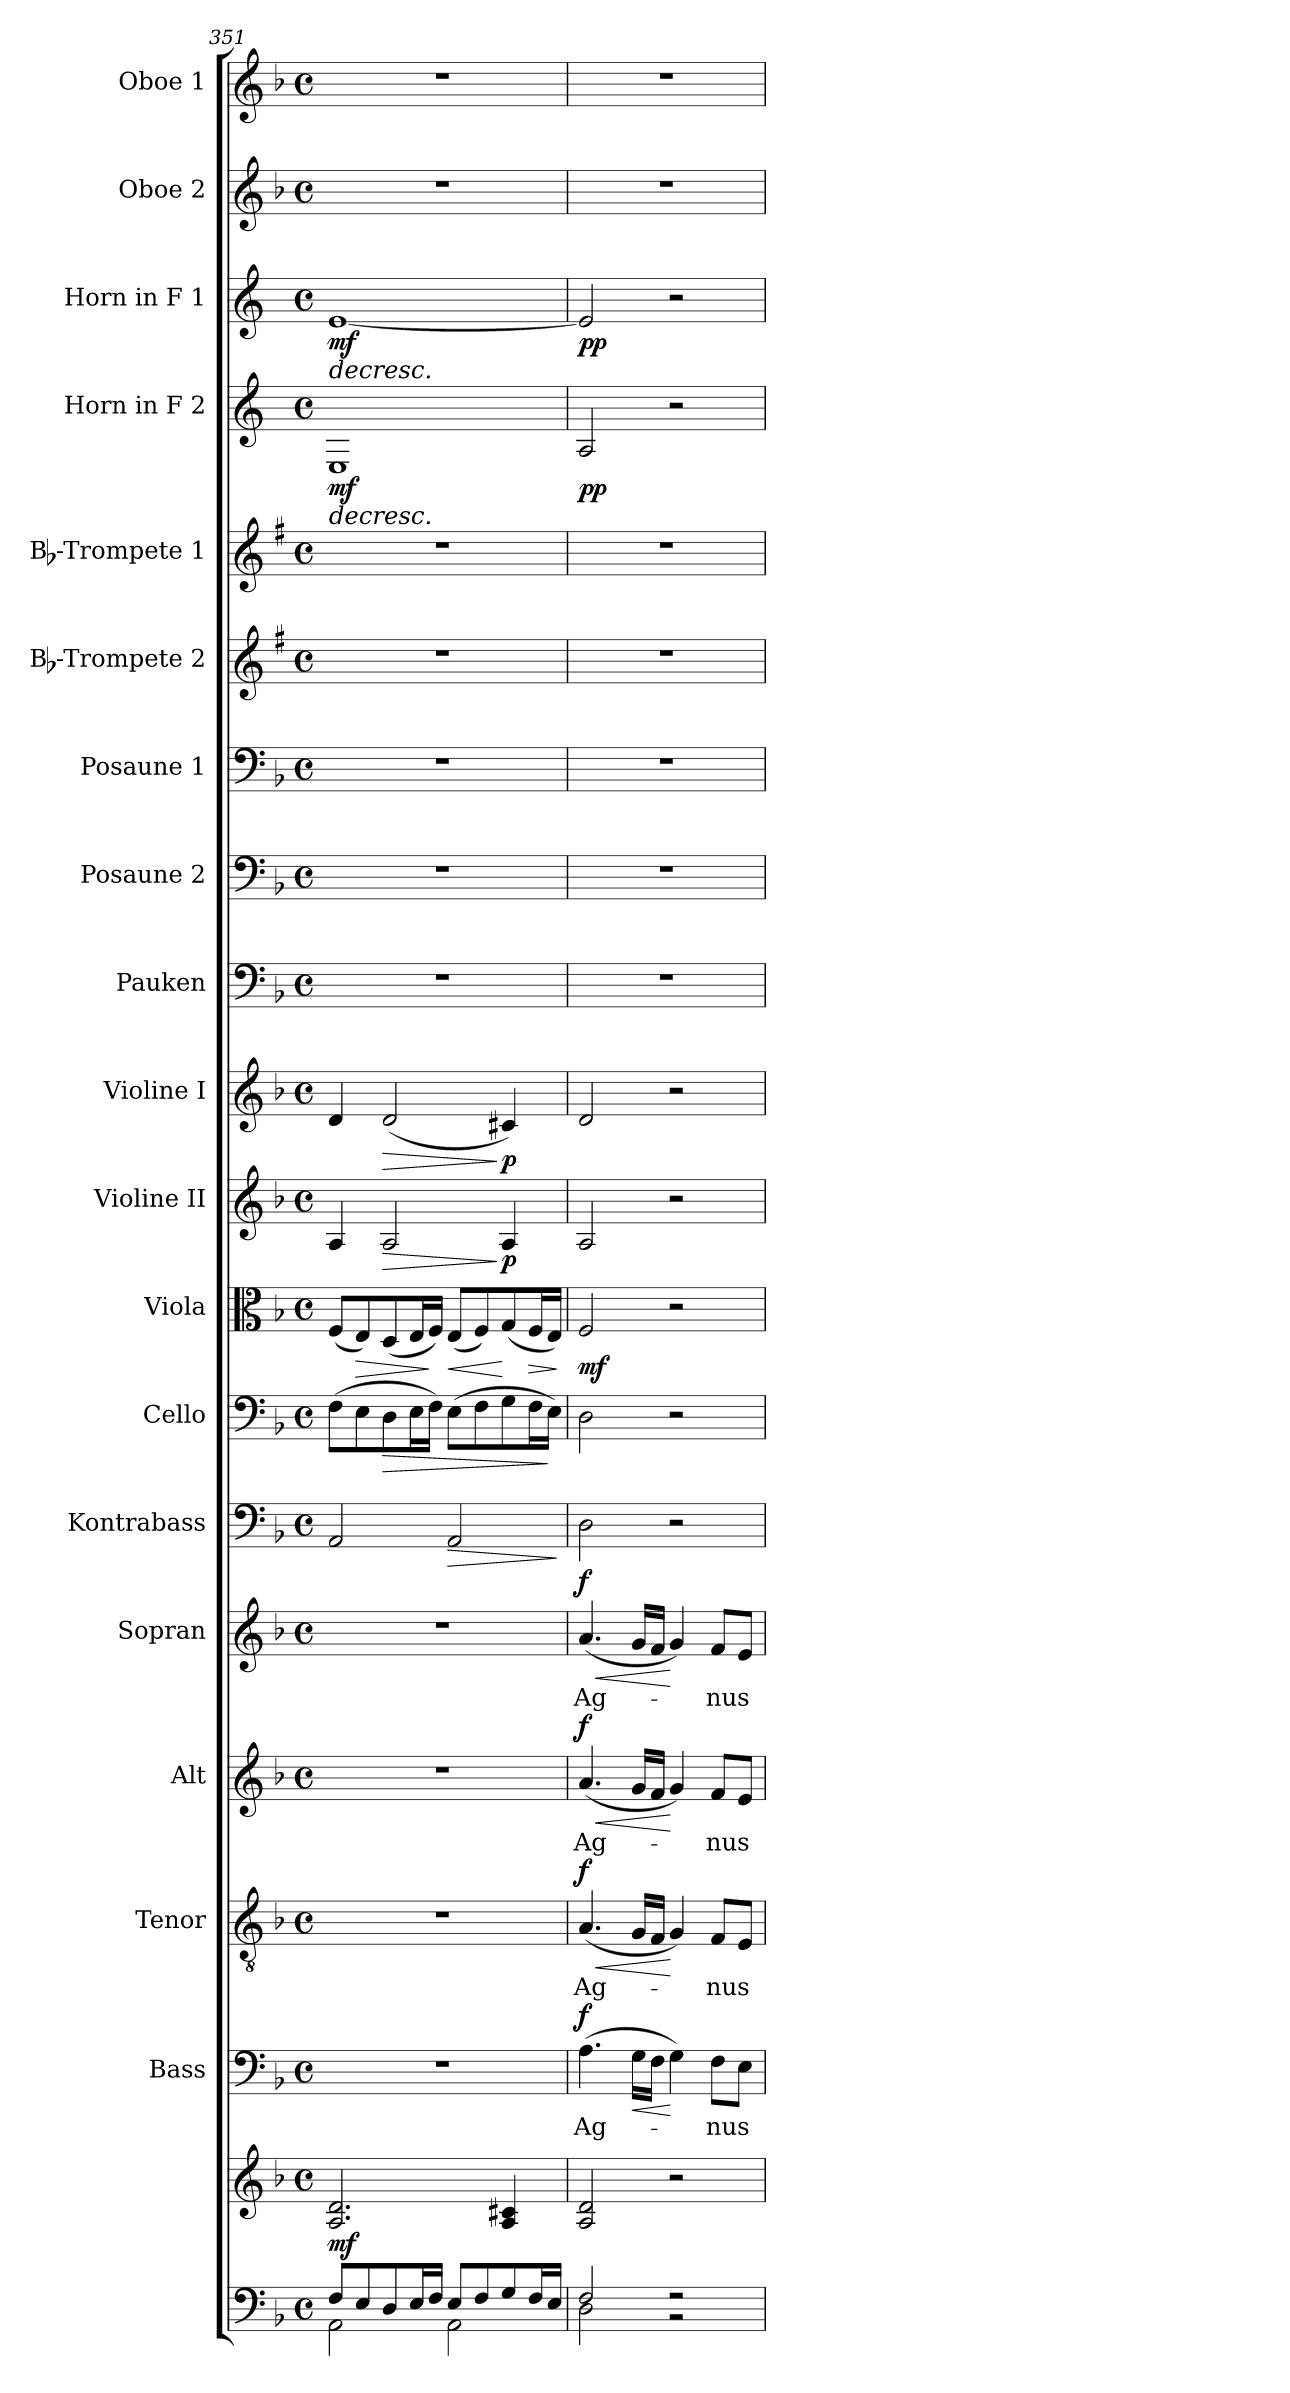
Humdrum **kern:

**kern	**kern	**dynam	**kern	**text	**dynam	**kern	**text	**dynam	**kern	**text	**dynam	**kern	**text	**dynam	**kern	**dynam	**kern	**dynam	**kern	**dynam	**kern	**dynam	**kern	**dynam	**kern	**kern	**kern	**kern	**kern	**kern	**dynam	**kern	**dynam	**kern	**kern
*part19	*part19	*part19	*part18	*part18	*part18	*part17	*part17	*part17	*part16	*part16	*part16	*part15	*part15	*part15	*part14	*part14	*part13	*part13	*part12	*part12	*part11	*part11	*part10	*part10	*part9	*part8	*part7	*part6	*part5	*part4	*part4	*part3	*part3	*part2	*part1
*staff20	*staff19	*staff19/20	*staff18	*staff18	*staff18	*staff17	*staff17	*staff17	*staff16	*staff16	*staff16	*staff15	*staff15	*staff15	*staff14	*staff14	*staff13	*staff13	*staff12	*staff12	*staff11	*staff11	*staff10	*staff10	*staff9	*staff8	*staff7	*staff6	*staff5	*staff4	*staff4	*staff3	*staff3	*staff2	*staff1
*	*	*	*I"Bass	*	*	*I"Tenor	*	*	*I"Alt	*	*	*I"Sopran	*	*	*I"Kontrabass	*	*I"Cello	*	*I"Viola	*	*I"Violine II	*	*I"Violine I	*	*I"Pauken	*I"Posaune 2	*I"Posaune 1	*I"Bb-Trompete 2	*I"Bb-Trompete 1	*I"Horn in F 2	*	*I"Horn in F 1	*	*I"Oboe 2	*I"Oboe 1
*	*	*	*I'B.	*	*	*I'T.	*	*	*I'A.	*	*	*I'S.	*	*	*I'Kb.	*	*	*	*I'Vla.	*	*I'Vl. II	*	*I'Vl. I	*	*I'Pk.	*I'Pos. 2	*I'Pos. 1	*I'Bb Trp. 2	*I'Bb Trp. 1	*	*	*	*	*I'Ob. 2	*I'Ob. 1
*clefF4	*clefG2	*	*clefF4	*	*	*clefGv2	*	*	*clefG2	*	*	*clefG2	*	*	*clefF4	*	*clefF4	*	*clefC3	*	*clefG2	*	*clefG2	*	*clefF4	*clefF4	*clefF4	*clefG2	*clefG2	*clefG2	*	*clefG2	*	*clefG2	*clefG2
*	*	*	*	*	*	*	*	*	*	*	*	*	*	*	*ITrd7c12	*	*	*	*	*	*	*	*	*	*	*	*	*ITrd1c2	*ITrd1c2	*ITrd4c7	*	*ITrd4c7	*	*	*
*k[b-]	*k[b-]	*	*k[b-]	*	*	*k[b-]	*	*	*k[b-]	*	*	*k[b-]	*	*	*k[b-]	*	*k[b-]	*	*k[b-]	*	*k[b-]	*	*k[b-]	*	*k[b-]	*k[b-]	*k[b-]	*k[b-]	*k[b-]	*k[b-]	*	*k[b-]	*	*k[b-]	*k[b-]
*F:	*F:	*	*F:	*	*	*F:	*	*	*F:	*	*	*F:	*	*	*F:	*	*F:	*	*F:	*	*F:	*	*F:	*	*F:	*F:	*F:	*F:	*F:	*F:	*	*F:	*	*F:	*F:
*M4/4	*M4/4	*	*M4/4	*	*	*M4/4	*	*	*M4/4	*	*	*M4/4	*	*	*M4/4	*	*M4/4	*	*M4/4	*	*M4/4	*	*M4/4	*	*M4/4	*M4/4	*M4/4	*M4/4	*M4/4	*M4/4	*	*M4/4	*	*M4/4	*M4/4
*met(c)	*met(c)	*	*met(c)	*	*	*met(c)	*	*	*met(c)	*	*	*met(c)	*	*	*met(c)	*	*met(c)	*	*met(c)	*	*met(c)	*	*met(c)	*	*met(c)	*met(c)	*met(c)	*met(c)	*met(c)	*met(c)	*	*met(c)	*	*met(c)	*met(c)
=351	=351	=351	=351	=351	=351	=351	=351	=351	=351	=351	=351	=351	=351	=351	=351	=351	=351	=351	=351	=351	=351	=351	=351	=351	=351	=351	=351	=351	=351	=351	=351	=351	=351	=351	=351
*^	*	*	*	*	*	*	*	*	*	*	*	*	*	*	*	*	*	*	*	*	*	*	*	*	*	*	*	*	*	*	*	*	*	*	*
!	!	!	!LO:DY:b	!	!	!	!	!	!	!	!	!	!	!	!	!	!	!	!	!	!	!	!	!	!	!	!	!	!	!	!	!LO:HP:b	!	!LO:HP:b	!	!
!	!	!	!	!	!	!	!	!	!	!	!	!	!	!	!	!	!	!	!	!	!	!	!	!	!	!	!	!	!	!	!	!LO:DY:n=1:b	!	!LO:DY:n=1:b	!	!
8F/L	2AA\	2.A/ 2.d/	mf	1r	.	.	1r	.	.	1r	.	.	1r	.	.	2AAA/	.	(>8F\L	.	(<8F/L	.	4A/	.	4d/	.	1r	1r	1r	1r	1r	1AA	> mf	[1A	> mf	1r	1r
!	!	!	!	!	!	!	!	!	!	!	!	!	!	!	!	!	!	!	!	!	!LO:HP:b	!	!	!	!	!	!	!	!	!	!	!	!	!	!	!
8E/	.	.	.	.	.	.	.	.	.	.	.	.	.	.	.	.	.	8E\	.	8E/)	>	.	.	.	.	.	.	.	.	.	.	.	.	.	.	.
!	!	!	!	!	!	!	!	!	!	!	!	!	!	!	!	!	!	!	!LO:HP:b	!	!	!	!LO:HP:b	!	!LO:HP:b	!	!	!	!	!	!	!	!	!	!	!
8D/	.	.	.	.	.	.	.	.	.	.	.	.	.	.	.	.	.	8D\	>	(<8D/	.	2A/	>	(<2d/	>	.	.	.	.	.	.	.	.	.	.	.
16E/L	.	.	.	.	.	.	.	.	.	.	.	.	.	.	.	.	.	16E\L	.	16E/L	.	.	.	.	.	.	.	.	.	.	.	.	.	.	.	.
16F/JJ	.	.	.	.	.	.	.	.	.	.	.	.	.	.	.	.	.	16F\JJ)	.	16F/JJ)	]	.	.	.	.	.	.	.	.	.	.	.	.	.	.	.
!	!	!	!	!	!	!	!	!	!	!	!	!	!	!	!	!	!LO:HP:b	!	!	!	!LO:HP:b	!	!	!	!	!	!	!	!	!	!	!	!	!	!	!
8E/L	2AA\	.	.	.	.	.	.	.	.	.	.	.	.	.	.	2AAA/	>	(>8E\L	.	(<8E/L	<	.	.	.	.	.	.	.	.	.	.	.	.	.	.	.
8F/	.	.	.	.	.	.	.	.	.	.	.	.	.	.	.	.	.	8F\	.	8F/)	.	.	.	.	.	.	.	.	.	.	.	.	.	.	.	.
!	!	!	!	!	!	!	!	!	!	!	!	!	!	!	!	!	!	!	!	!	!	!	!LO:DY:n=1:b	!	!LO:DY:n=1:b	!	!	!	!	!	!	!	!	!	!	!
8G/	.	4A/ 4c#X/	.	.	.	.	.	.	.	.	.	.	.	.	.	.	.	8G\	.	(<8G/	[	4A/	] p	4c#X/)	] p	.	.	.	.	.	.	.	.	.	.	.
!	!	!	!	!	!	!	!	!	!	!	!	!	!	!	!	!	!	!	!	!	!LO:HP:b	!	!	!	!	!	!	!	!	!	!	!	!	!	!	!
16F/L	.	.	.	.	.	.	.	.	.	.	.	.	.	.	.	.	.	16F\L	.	16F/L	>	.	.	.	.	.	.	.	.	.	.	.	.	.	.	.
16E/JJ	.	.	.	.	.	.	.	.	.	.	.	.	.	.	.	.	.	16E\JJ)	]	16E/JJ)	.	.	.	.	.	.	.	.	.	.	.	.	.	.	.	.
*v	*v	*	*	*	*	*	*	*	*	*	*	*	*	*	*	*	*	*	*	*	*	*	*	*	*	*	*	*	*	*	*	*	*	*	*	*
.	.	.	.	.	.	.	.	.	.	.	.	.	.	.	.	]	.	.	.	]	.	.	.	.	.	.	.	.	.	.	.	.	.	.	.
=352	=352	=352	=352	=352	=352	=352	=352	=352	=352	=352	=352	=352	=352	=352	=352	=352	=352	=352	=352	=352	=352	=352	=352	=352	=352	=352	=352	=352	=352	=352	=352	=352	=352	=352	=352
*^	*	*	*	*	*	*	*	*	*	*	*	*	*	*	*	*	*	*	*	*	*	*	*	*	*	*	*	*	*	*	*	*	*	*	*
!	!	!	!	!	!LO:LY:b	!LO:DY:a	!	!LO:LY:b	!LO:HP:b	!	!LO:LY:b	!LO:HP:b	!	!LO:LY:b	!LO:HP:b	!	!	!	!	!	!	!	!	!	!	!	!	!	!	!	!	!	!	!	!	!
!	!	!	!	!	!	!	!	!	!LO:DY:n=1:a	!	!	!LO:DY:n=1:a	!	!	!LO:DY:n=1:a	!	!	!	!	!	!LO:DY:b	!	!	!	!	!	!	!	!	!	!	!LO:DY:b	!	!LO:DY:b	!	!
2F/	2D\	2A/ 2d/	.	(>4.A\	Ag-	f	(<4.A/	Ag-	< f	(<4.a/	Ag-	< f	(<4.a/	Ag-	< f	2DD\	.	2D\	.	2F/	mf	2A/	.	2d/	.	1r	1r	1r	1r	1r	2D/	pp	2A/]	pp	1r	1r
!	!	!	!	!	!	!LO:HP:b	!	!	!	!	!	!	!	!	!	!	!	!	!	!	!	!	!	!	!	!	!	!	!	!	!	!	!	!	!	!
.	.	.	.	16G\LL	.	<	16G/LL	.	.	16g/LL	.	.	16g/LL	.	.	.	.	.	.	.	.	.	.	.	.	.	.	.	.	.	.	.	.	.	.	.
.	.	.	.	16F\JJ	.	.	16F/JJ	.	.	16f/JJ	.	.	16f/JJ	.	.	.	.	.	.	.	.	.	.	.	.	.	.	.	.	.	.	.	.	.	.	.
2r	2r	2r	.	4G\)	.	[	4G/)	.	[	4g/)	.	[	4g/)	.	[	2r	.	2r	.	2r	.	2r	.	2r	.	.	.	.	.	.	2r	]	2r	]	.	.
!	!	!	!	!	!LO:LY:b	!	!	!LO:LY:b	!	!	!LO:LY:b	!	!	!LO:LY:b	!	!	!	!	!	!	!	!	!	!	!	!	!	!	!	!	!	!	!	!	!	!
.	.	.	.	8F\L	-nus	.	8F/L	-nus	.	8f/L	-nus	.	8f/L	-nus	.	.	.	.	.	.	.	.	.	.	.	.	.	.	.	.	.	.	.	.	.	.
.	.	.	.	8E\J	.	.	8E/J	.	.	8e/J	.	.	8e/J	.	.	.	.	.	.	.	.	.	.	.	.	.	.	.	.	.	.	.	.	.	.	.
*v	*v	*	*	*	*	*	*	*	*	*	*	*	*	*	*	*	*	*	*	*	*	*	*	*	*	*	*	*	*	*	*	*	*	*	*	*
=	=	=	=	=	=	=	=	=	=	=	=	=	=	=	=	=	=	=	=	=	=	=	=	=	=	=	=	=	=	=	=	=	=	=	=
*-	*-	*-	*-	*-	*-	*-	*-	*-	*-	*-	*-	*-	*-	*-	*-	*-	*-	*-	*-	*-	*-	*-	*-	*-	*-	*-	*-	*-	*-	*-	*-	*-	*-	*-	*-
